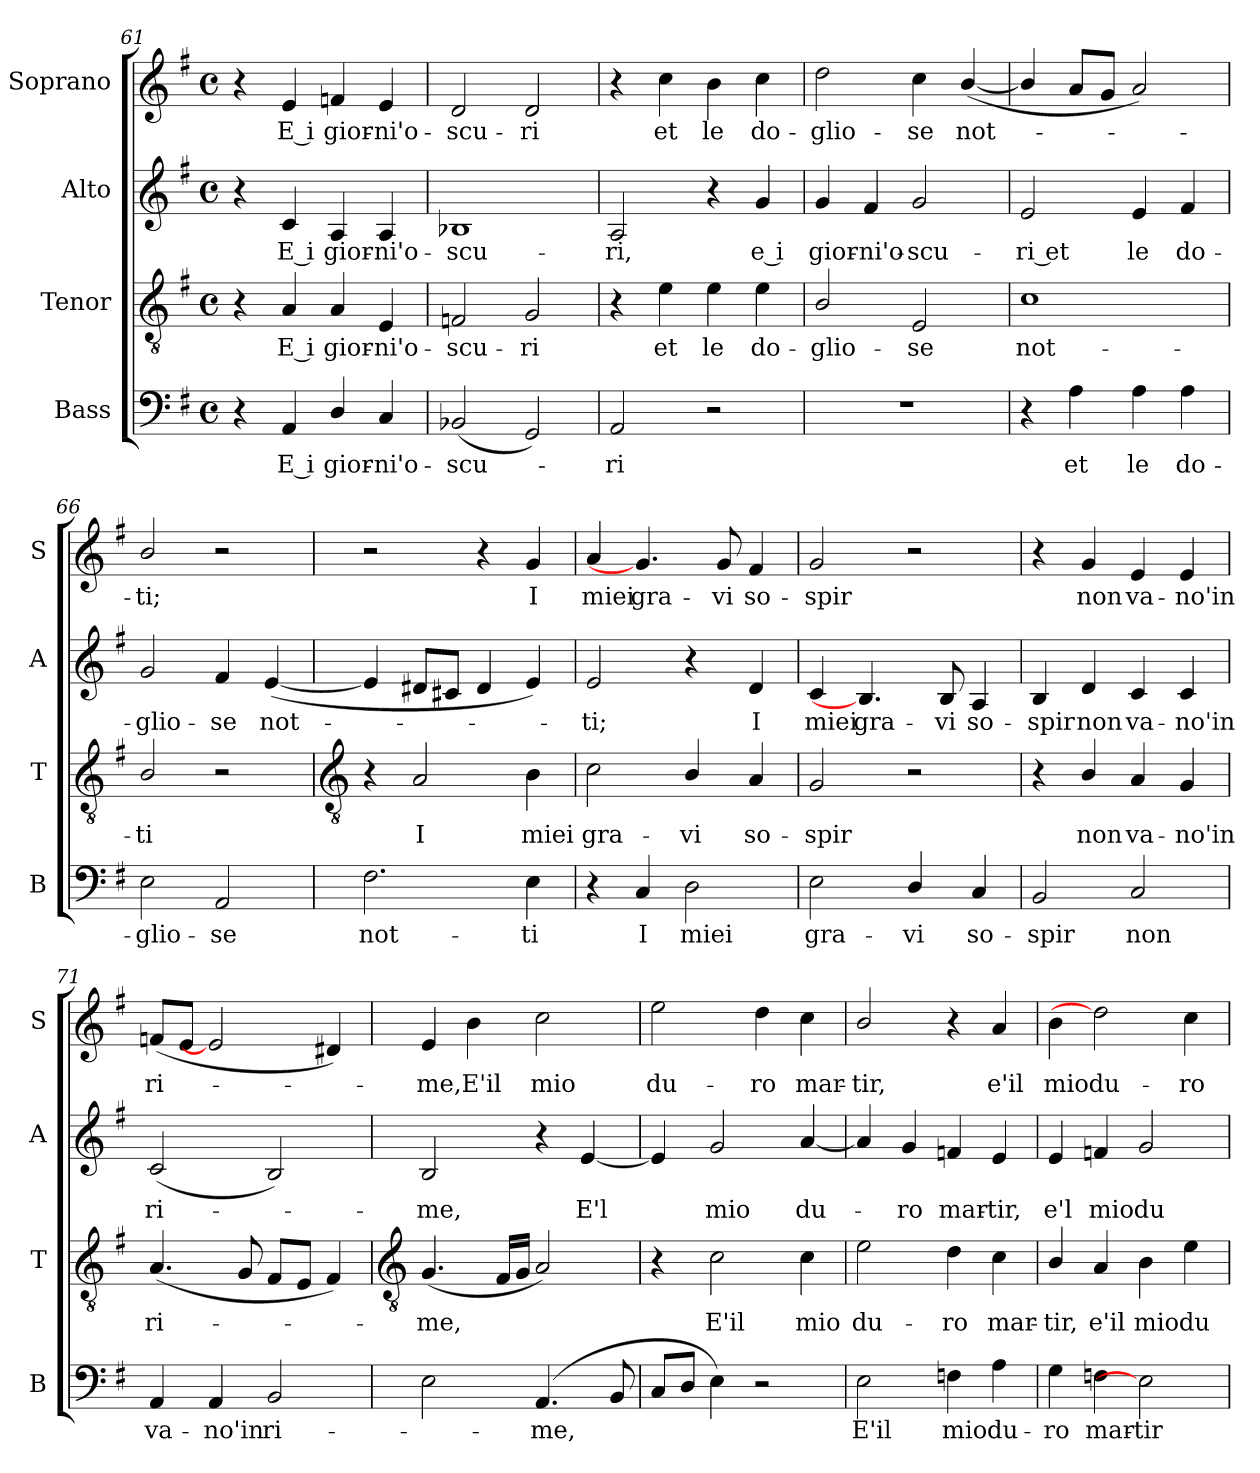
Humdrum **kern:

**kern	**text	**kern	**text	**kern	**text	**kern	**text
*part4	*part4	*part3	*part3	*part2	*part2	*part1	*part1
*staff4	*staff4	*staff3	*staff3	*staff2	*staff2	*staff1	*staff1
*I"Bass	*	*I"Tenor	*	*I"Alto	*	*I"Soprano	*
*I'B	*	*I'T	*	*I'A	*	*I'S	*
!!LO:LB:g=z
*clefF4	*	*clefGv2	*	*clefG2	*	*clefG2	*
*k[f#]	*	*k[f#]	*	*k[f#]	*	*k[f#]	*
*G:	*	*G:	*	*G:	*	*G:	*
*M4/4	*	*M4/4	*	*M4/4	*	*M4/4	*
*met(c)	*	*met(c)	*	*met(c)	*	*met(c)	*
=61	=61	=61	=61	=61	=61	=61	=61
4r	.	4r	.	4r	.	4r	.
!	!LO:LY:b	!	!LO:LY:b	!	!LO:LY:b	!	!LO:LY:b
4AA	E i	4A	E i	4c	E i	4e	E i
!	!LO:LY:b	!	!LO:LY:b	!	!LO:LY:b	!	!LO:LY:b
4D/	gior-	4A	gior-	4A	gior-	4fn	gior-
!	!LO:LY:b	!	!LO:LY:b	!	!LO:LY:b	!	!LO:LY:b
4C	-ni'o-	4E	-ni'o-	4A	-ni'o-	4e	-ni'o-
=62	=62	=62	=62	=62	=62	=62	=62
!	!LO:LY:b	!	!LO:LY:b	!	!LO:LY:b	!	!LO:LY:b
(<2BB-X	-scu-	2Fn	-scu-	1B-X	-scu-	2d	-scu-
!	!	!	!LO:LY:b	!	!	!	!LO:LY:b
2GG)	.	2G	-ri	.	.	2d	-ri
=63	=63	=63	=63	=63	=63	=63	=63
!	!LO:LY:b	!	!	!	!LO:LY:b	!	!
2AA	ri	4r	.	2A	-ri,	4r	.
!	!	!	!LO:LY:b	!	!	!	!LO:LY:b
.	.	4e	et	.	.	4cc	et
!	!	!	!LO:LY:b	!	!	!	!LO:LY:b
2r	.	4e	le	4r	.	4b	le
!	!	!	!LO:LY:b	!	!LO:LY:b	!	!LO:LY:b
.	.	4e	do-	4g	e i	4cc	do-
=64	=64	=64	=64	=64	=64	=64	=64
!	!	!	!LO:LY:b	!	!LO:LY:b	!	!LO:LY:b
1r	.	2B/	-glio-	4g	gior-	2dd	-glio-
!	!	!	!	!	!LO:LY:b	!	!
.	.	.	.	4f#	-ni'o-	.	.
!	!	!	!LO:LY:b	!	!LO:LY:b	!	!LO:LY:b
.	.	2E	-se	2g	-scu-	4cc	-se
!	!	!	!	!	!	!	!LO:LY:b
.	.	.	.	.	.	(<[4b/	not-
=65	=65	=65	=65	=65	=65	=65	=65
!	!	!	!LO:LY:b	!	!LO:LY:b	!	!
4r	.	1c	not-	2e	-ri et	4b/]	.
!	!LO:LY:b	!	!	!	!	!	!
4A	et	.	.	.	.	8aL	.
.	.	.	.	.	.	8gJ	.
!	!LO:LY:b	!	!	!	!LO:LY:b	!	!
4A	le	.	.	4e	le	2a)	.
!	!LO:LY:b	!	!	!	!LO:LY:b	!	!
4A	do-	.	.	4f#	do-	.	.
=66	=66	=66	=66	=66	=66	=66	=66
!	!LO:LY:b	!	!LO:LY:b	!	!LO:LY:b	!	!LO:LY:b
2E	-glio-	2B/	-ti	2g	-glio-	2b/	ti;
!	!LO:LY:b	!	!	!	!LO:LY:b	!	!
2AA	-se	2r	.	4f#	-se	2r	.
!	!	!	!	!	!LO:LY:b	!	!
.	.	.	.	(<[4e	not-	.	.
!!LO:LB:g=z
=67	=67	=67	=67	=67	=67	=67	=67
*	*	*clefGv2	*	*	*	*	*
!	!LO:LY:b	!	!	!	!	!	!
2.F#	not-	4r	.	4e]	.	2r	.
!	!	!	!LO:LY:b	!	!	!	!
.	.	2A	I	8d#XL	.	.	.
.	.	.	.	8c#XJ	.	.	.
.	.	.	.	4d#	.	4r	.
!	!LO:LY:b	!	!LO:LY:b	!	!	!	!LO:LY:b
4E	-ti	4B	miei	4e)	.	4g	I
=68	=68	=68	=68	=68	=68	=68	=68
!	!	!	!LO:LY:b	!	!LO:LY:b	!	!LO:LY:b
4r	.	2c	gra-	2e	ti;	4a	miei
!	!LO:LY:b	!	!	!	!	!	!LO:LY:b
4C	I	.	.	.	.	4.g]	gra-
!	!LO:LY:b	!	!LO:LY:b	!	!	!	!
2D	miei	4B/	-vi	4r	.	.	.
!	!	!	!	!	!	!	!LO:LY:b
.	.	.	.	.	.	8g	-vi
!	!	!	!LO:LY:b	!	!LO:LY:b	!	!LO:LY:b
.	.	4A	so-	4d	I	4f#	so-
=69	=69	=69	=69	=69	=69	=69	=69
!	!LO:LY:b	!	!LO:LY:b	!	!LO:LY:b	!	!LO:LY:b
2E	gra-	2G	-spir	4c	miei	2g	-spir
!	!	!	!	!	!LO:LY:b	!	!
.	.	.	.	4.B]	gra-	.	.
!	!LO:LY:b	!	!	!	!	!	!
4D/	-vi	2r	.	.	.	2r	.
!	!	!	!	!	!LO:LY:b	!	!
.	.	.	.	8B	-vi	.	.
!	!LO:LY:b	!	!	!	!LO:LY:b	!	!
4C	so-	.	.	4A	so-	.	.
=70	=70	=70	=70	=70	=70	=70	=70
!	!LO:LY:b	!	!	!	!LO:LY:b	!	!
2BB	-spir	4r	.	4B	-spir	4r	.
!	!	!	!LO:LY:b	!	!LO:LY:b	!	!LO:LY:b
.	.	4B/	non	4d	non	4g	non
!	!LO:LY:b	!	!LO:LY:b	!	!LO:LY:b	!	!LO:LY:b
2C	non	4A	va-	4c	va-	4e	va-
!	!	!	!LO:LY:b	!	!LO:LY:b	!	!LO:LY:b
.	.	4G	-no'in	4c	-no'in	4e	-no'in
=71	=71	=71	=71	=71	=71	=71	=71
!	!LO:LY:b	!	!LO:LY:b	!	!LO:LY:b	!	!LO:LY:b
4AA	va-	(<4.A	ri-	(<2c	ri-	(<8fnL	ri-
.	.	.	.	.	.	8eJ	.
!	!LO:LY:b	!	!	!	!	!	!
4AA	-no'in	.	.	.	.	2e]	.
.	.	8G	.	.	.	.	.
!	!LO:LY:b	!	!	!	!	!	!
2BB	ri-	8F#L	.	2B)	.	.	.
.	.	8EJ	.	.	.	.	.
.	.	4F#)	.	.	.	4d#X)	.
!!LO:LB:g=z
=72	=72	=72	=72	=72	=72	=72	=72
*	*	*clefGv2	*	*	*	*	*
!	!	!	!LO:LY:b	!	!LO:LY:b	!	!LO:LY:b
2E	.	(<4.G	me,	2B	me,	4e	me,
!	!	!	!	!	!	!	!LO:LY:b
.	.	.	.	.	.	4b	E'il
.	.	16F#LL	.	.	.	.	.
.	.	16GJJ	.	.	.	.	.
!	!LO:LY:b	!	!	!	!	!	!LO:LY:b
(<4.AA	me,	2A)	.	4r	.	2cc	mio
!	!	!	!	!	!LO:LY:b	!	!
.	.	.	.	[4e	E'l	.	.
8BB	.	.	.	.	.	.	.
=73	=73	=73	=73	=73	=73	=73	=73
!	!	!	!	!	!	!	!LO:LY:b
8CL	.	4r	.	4e]	.	2ee	du-
8DJ	.	.	.	.	.	.	.
!	!	!	!LO:LY:b	!	!LO:LY:b	!	!
4E)	.	2c	E'il	2g	mio	.	.
!	!	!	!	!	!	!	!LO:LY:b
2r	.	.	.	.	.	4dd	-ro
!	!	!	!LO:LY:b	!	!LO:LY:b	!	!LO:LY:b
.	.	4c	mio	[4a	du-	4cc	mar-
=74	=74	=74	=74	=74	=74	=74	=74
!	!LO:LY:b	!	!LO:LY:b	!	!	!	!LO:LY:b
2E	E'il	2e	du-	4a]	.	2b/	-tir,
!	!	!	!	!	!LO:LY:b	!	!
.	.	.	.	4g	ro	.	.
!	!LO:LY:b	!	!LO:LY:b	!	!LO:LY:b	!	!
4Fn	mio	4d	-ro	4fn	mar-	4r	.
!	!LO:LY:b	!	!LO:LY:b	!	!LO:LY:b	!	!LO:LY:b
4A	du-	4c	mar-	4e	-tir,	4a	e'il
=75	=75	=75	=75	=75	=75	=75	=75
!	!LO:LY:b	!	!LO:LY:b	!	!LO:LY:b	!	!LO:LY:b
4G	-ro	4B/	-tir,	4e	e'l	4b	mio
!	!LO:LY:b	!	!LO:LY:b	!	!LO:LY:b	!	!LO:LY:b
4Fn	mar-	4A	e'il	4fn	mio	2dd]	du-
!	!LO:LY:b	!	!LO:LY:b	!	!LO:LY:b	!	!
2E]	-tir	4B	mio	2g	du-	.	.
!	!	!	!LO:LY:b	!	!	!	!LO:LY:b
.	.	4e	du-	.	.	4cc	-ro
=	=	=	=	=	=	=	=
*-	*-	*-	*-	*-	*-	*-	*-
